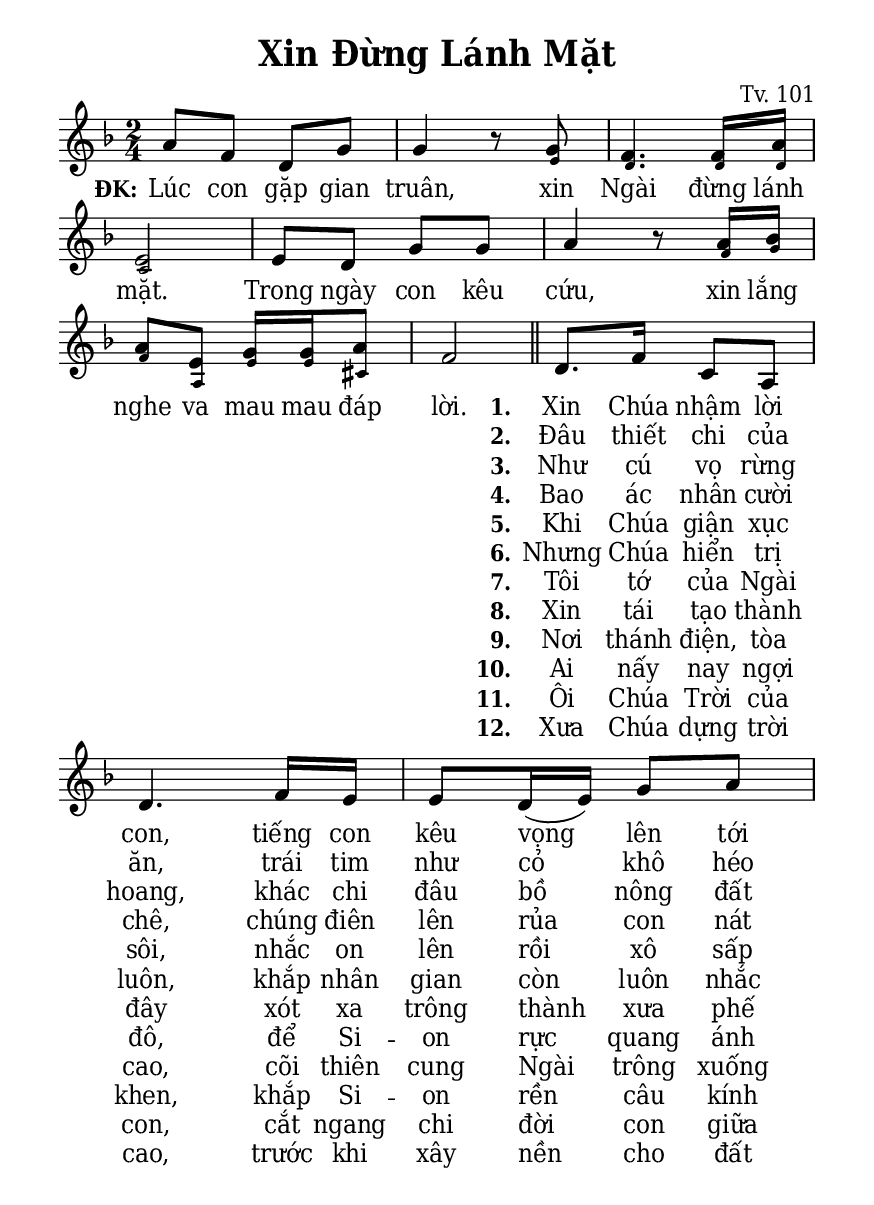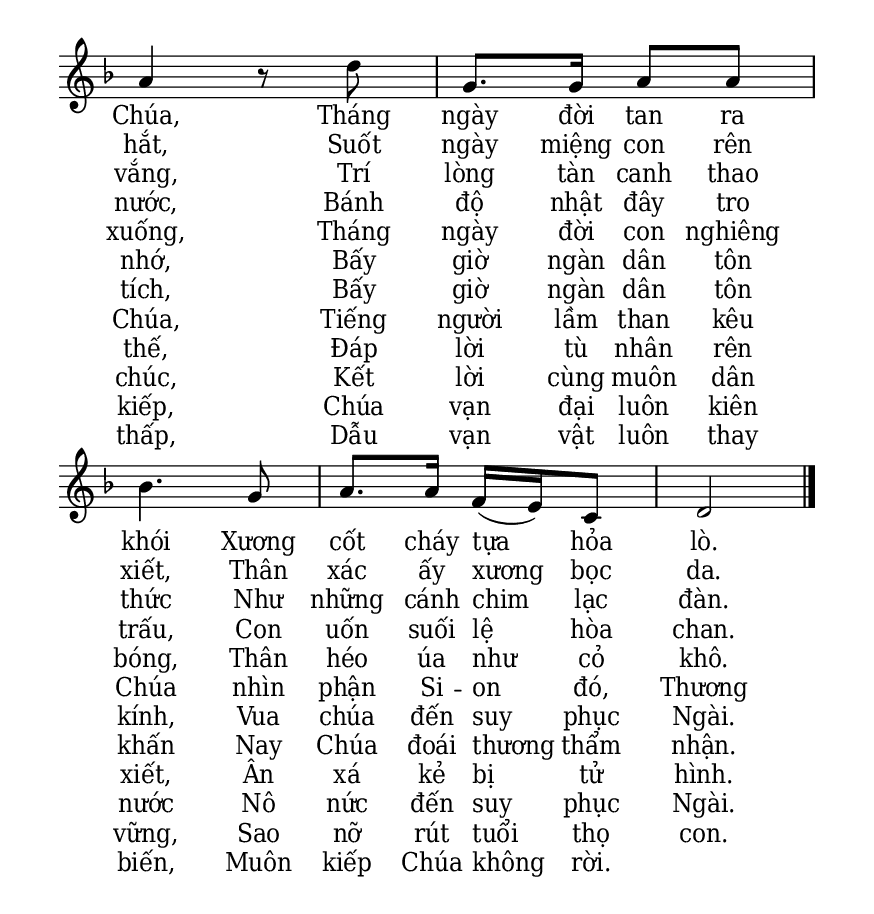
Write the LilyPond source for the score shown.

% Cài đặt chung\
\version "2.22.1"
\include "english.ly"

\header {
  title = "Xin Đừng Lánh Mặt"
  composer = "Tv. 101"
  %arranger = "Lm. Kim Long"
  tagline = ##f
}

% Nhạc phiên khúc
nhacPhienKhucSop = \relative c'' {
  a8 f d g |
  g4 r8 g |
  f4. f16 a |
  e2 |
  e8 d g g |
  a4 r8 a16 bf |
  a8 e g16 g a8 |
  f2 \bar "||"
  
  d8. f16 c8 a |
  d4. f16 e |
  e8 d16 (e) g8 a |
  a4 r8 d |
  g,8. g16 a8 a |
  bf4. g8 |
  a8. a16 f (e) c8 |
  d2 \bar "|."
}

nhacPhienKhucAlto = \relative c'' {
  a8 f d g |
  g4 r8 e |
  d4. d16 d |
  c2 |
  e8 d g g |
  a4 r8 f16 g |
  f8 a, e'16 e cs8 |
  f2
}

% Lời phiên khúc
loiPhienKhucSop = \lyrics {
  \set stanza = "ĐK:"
  Lúc con gặp gian truân,
  xin Ngài đừng lánh mặt.
  Trong ngày con kêu cứu,
  xin lắng nghe va mau mau đáp lời.
  <<
    {
      \set stanza = "1."
      Xin Chúa nhậm lời con,
      tiếng con kêu vọng lên tới Chúa,
      Tháng ngày đời tan ra khói
      Xương cốt cháy tựa hỏa lò.
    }
    \new Lyrics {
	    \set associatedVoice = "beSop"
	    \set stanza = "2."
	    Đâu thiết chi của ăn,
	    trái tim như cỏ khô héo hắt,
	    Suốt ngày miệng con rên xiết,
	    Thân xác ấy xương bọc da.
    }
    \new Lyrics {
	    \set associatedVoice = "beSop"
	    \set stanza = "3."
	    Như cú vọ rừng hoang,
	    khác chi đâu bồ nông đất vắng,
	    Trí lòng tàn canh thao thức
	    Như những cánh chim lạc đàn.
    }
    \new Lyrics {
	    \set associatedVoice = "beSop"
	    \set stanza = "4."
	    Bao ác nhân cười chê,
	    chúng điên lên rủa con nát nước,
	    Bánh độ nhật đây tro trấu,
	    Con uốn suối lệ hòa chan.
    }
    \new Lyrics {
	    \set associatedVoice = "beSop"
	    \set stanza = "5."
	    Khi Chúa giận xục sôi,
	    nhắc on lên rồi xô sấp xuống,
	    Tháng ngày đời con nghiêng bóng,
	    Thân héo úa như cỏ khô.
    }
    \new Lyrics {
	    \set associatedVoice = "beSop"
	    \set stanza = "6."
	    Nhưng Chúa hiển trị luôn,
	    khắp nhân gian còn luôn nhắc nhớ,
	    Bấy giờ ngàn dân tôn Chúa nhìn phận Si -- on đó,
	    Thương xót đứng lên độ trì.
    }
    \new Lyrics {
	    \set associatedVoice = "beSop"
	    \set stanza = "7."
	    Tôi tớ của Ngài đây
	    xót xa trông thành xưa phế tích,
	    Bấy giờ ngàn dân tôn kính,
	    Vua chúa đến suy phục Ngài.
    }
    \new Lyrics {
	    \set associatedVoice = "beSop"
	    \set stanza = "8."
	    Xin tái tạo thành đô,
	    để Si -- on rực quang ánh Chúa,
	    Tiếng người lầm than kêu khấn
	    Nay Chúa đoái thương thẩm nhận.
    }
    \new Lyrics {
	    \set associatedVoice = "beSop"
	    \set stanza = "9."
	    Nơi thánh điện, tòa cao,
	    cõi thiên cung Ngài trông xuống thế,
	    Đáp lời tù nhân rên xiết,
	    Ân xá kẻ bị tử hình.
    }
    \new Lyrics {
	    \set associatedVoice = "beSop"
	    \set stanza = "10."
	    Ai nấy nay ngợi khen,
	    khắp Si -- on rền câu kính chúc,
	    Kết lời cùng muôn dân nước
	    Nô nức đến suy phục Ngài.
    }
    \new Lyrics {
	    \set associatedVoice = "beSop"
	    \set stanza = "11."
	    Ôi Chúa Trời của con,
	    cắt ngang chi đời con giữa kiếp,
	    Chúa vạn đại luôn kiên vững,
	    Sao nỡ rút tuổi thọ con.
    }
    \new Lyrics {
	    \set associatedVoice = "beSop"
	    \set stanza = "12."
	    Xưa Chúa dựng trời cao,
	    trước khi xây nền cho đất thấp,
	    Dẫu vạn vật luôn thay biến,
	    Muôn kiếp Chúa không rời.
    }
  >>
}

% Dàn trang
\paper {
  #(set-paper-size "a5")
  top-margin = 8\mm
  bottom-margin = 8\mm
  left-margin = 10\mm
  right-margin = 10\mm
  indent = #0
  #(define fonts
	 (make-pango-font-tree "Deja Vu Serif Condensed"
	 		       "Deja Vu Serif Condensed"
			       "Deja Vu Serif Condensed"
			       (/ 20 20)))
  print-page-number = ##f
  page-count = #2
}

TongNhip = {
  \key f \major \time 2/4
  \set Timing.beamExceptions = #'()
  \set Timing.baseMoment = #(ly:make-moment 1/4)
}

% Đổi kích thước nốt cho bè phụ
notBePhu =
#(define-music-function (font-size music) (number? ly:music?)
   (for-some-music
     (lambda (m)
       (if (music-is-of-type? m 'rhythmic-event)
           (begin
             (set! (ly:music-property m 'tweaks)
                   (cons `(font-size . ,font-size)
                         (ly:music-property m 'tweaks)))
             #t)
           #f))
     music)
   music)

\score {
  \new ChoirStaff <<
    \new Staff \with {
        \consists "Merge_rests_engraver"
        printPartCombineTexts = ##f
      }
      <<
      \new Voice \TongNhip \partCombine 
        \nhacPhienKhucSop
        \notBePhu -3 { \nhacPhienKhucAlto }
      \new NullVoice = beSop \nhacPhienKhucSop
      \new Lyrics \lyricsto beSop \loiPhienKhucSop
      >>
  >>
  \layout {
    %\override Staff.TimeSignature.transparent = ##t
    \override Lyrics.LyricSpace.minimum-distance = #0.6
    \override Score.BarNumber.break-visibility = ##(#f #f #f)
    \override Score.SpacingSpanner.uniform-stretching = ##t
  } 
}
